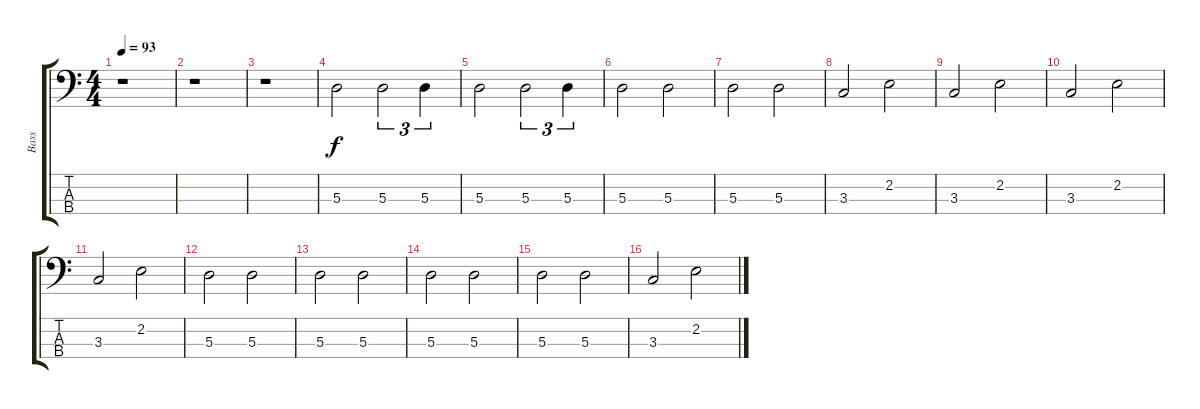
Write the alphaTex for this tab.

\track ("Bass" "Bass") {instrument electricbassfinger}
\staff {score tabs}
\tuning (G2 D2 A1 D1) {hide}
\ts (4 4)
\tempo 93
\clef f4
\ks c
r.1{dy f} |
r.1 |
r.1 |
5.3.2 5.3.2{tu (3 2)} 5.3.4{tu (3 2)} |
5.3.2 5.3.2{tu (3 2)} 5.3.4{tu (3 2)} |
5.3.2 5.3.2 |
5.3.2 5.3.2 |
3.3.2 2.2.2 |
3.3.2 2.2.2 |
3.3.2 2.2.2 |
3.3.2 2.2.2 |
5.3.2 5.3.2 |
5.3.2 5.3.2 |
5.3.2 5.3.2 |
5.3.2 5.3.2 |
3.3.2 2.2.2
